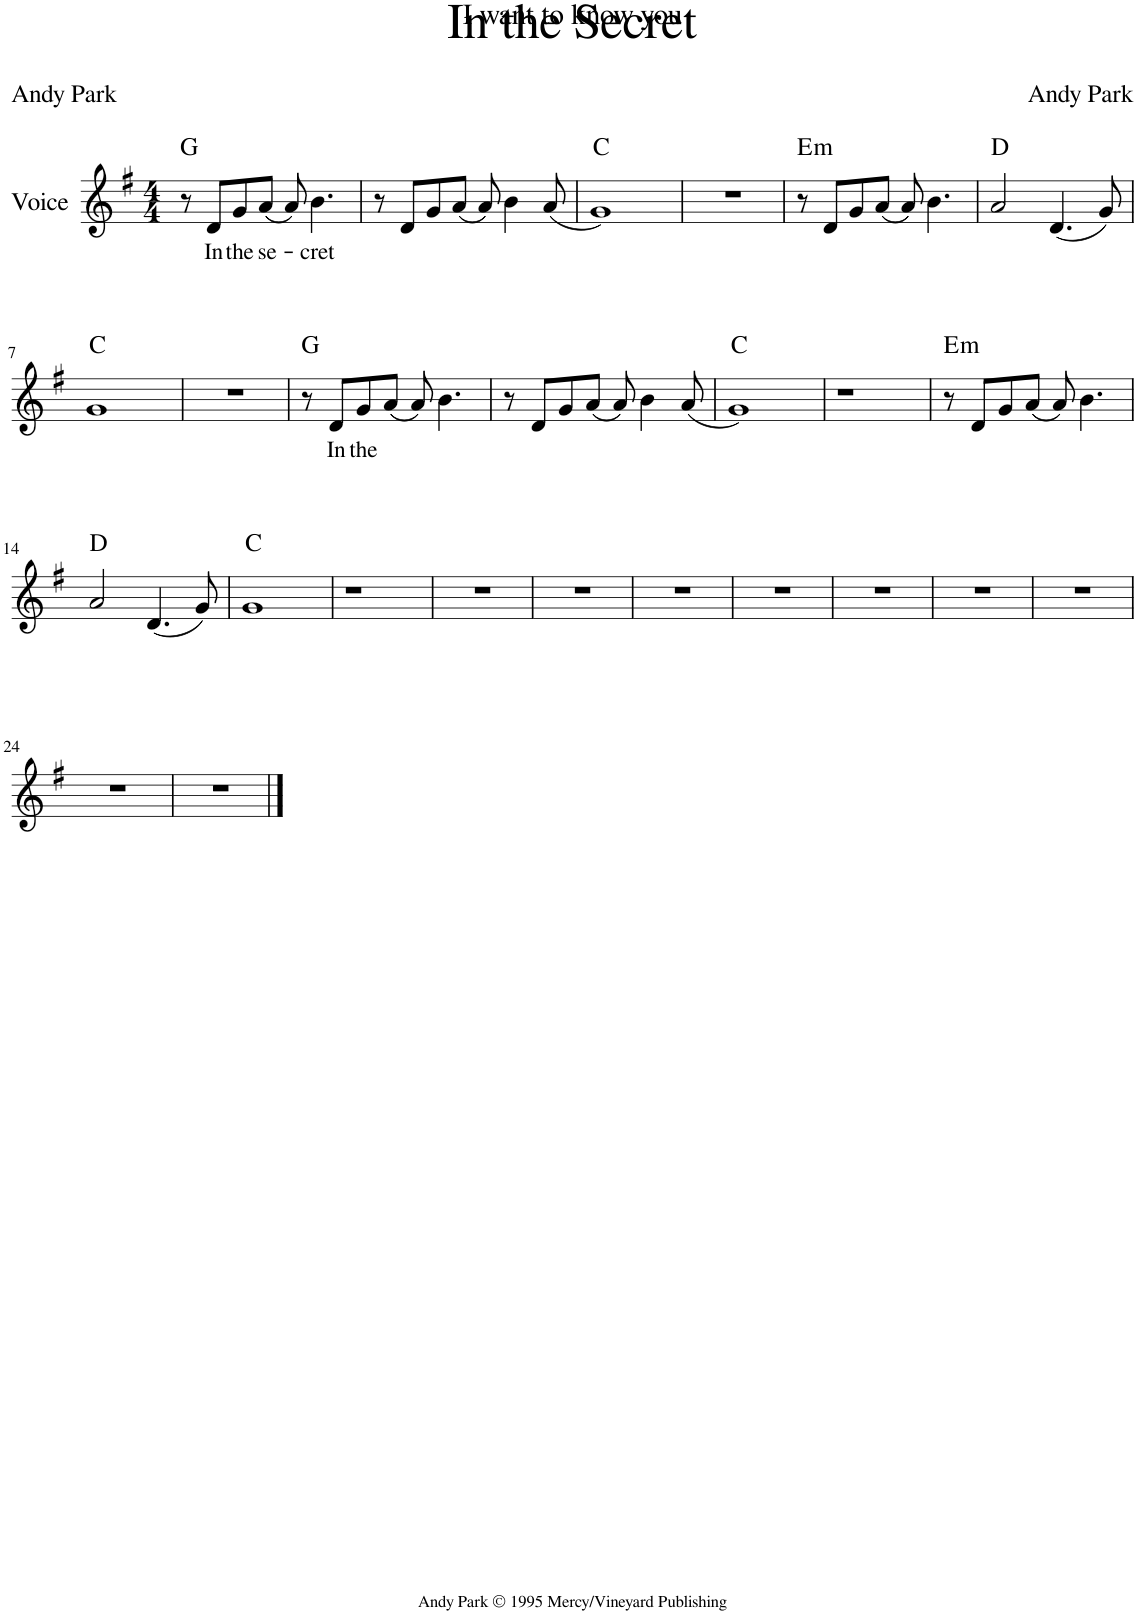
**kern	**text	**harte
*part1	*part1	*part1
*staff1	*staff1	*
*I"Voice	*	*
*clefG2	*	*
*k[f#]	*	*
*M4/4	*	*
=1	=1	=1
8r	.	G:maj
!	!LO:LY:b	!
8d/L	In	.
!	!LO:LY:b	!
8g/	the	.
!	!LO:LY:b	!
(8a/J	se-	.
8a/)	.	.
!	!LO:LY:b	!
4.b\	-cret	.
=2	=2	=2
8r	.	.
8d/L	.	.
8g/	.	.
(8a/J	.	.
8a/)	.	.
4b\	.	.
(8a/	.	.
=3	=3	=3
1g)	.	C:maj
=4	=4	=4
1r	.	.
=5	=5	=5
!	!	!LO:H:kt=m
8r	.	E:min
8d/L	.	.
8g/	.	.
(8a/J	.	.
8a/)	.	.
4.b\	.	.
=6	=6	=6
2a/	.	D:maj
(4.d/	.	.
8g/)	.	.
!!LO:LB:g=z
=7	=7	=7
1g	.	C:maj
=8	=8	=8
1r	.	.
=9	=9	=9
8r	.	G:maj
!	!LO:LY:b	!
8d/L	In	.
!	!LO:LY:b	!
8g/	the	.
(8a/J	.	.
8a/)	.	.
4.b\	.	.
=10	=10	=10
8r	.	.
8d/L	.	.
8g/	.	.
(8a/J	.	.
8a/)	.	.
4b\	.	.
(8a/	.	.
=11	=11	=11
1g)	.	C:maj
=12	=12	=12
1r	.	.
=13	=13	=13
!	!	!LO:H:kt=m
8r	.	E:min
8d/L	.	.
8g/	.	.
(8a/J	.	.
8a/)	.	.
4.b\	.	.
!!LO:LB:g=z
=14	=14	=14
2a/	.	D:maj
(4.d/	.	.
8g/)	.	.
=15	=15	=15
1g	.	C:maj
=16	=16	=16
1r	.	.
=17	=17	=17
1r	.	.
=18	=18	=18
1r	.	.
=19	=19	=19
1r	.	.
=20	=20	=20
1r	.	.
=21	=21	=21
1r	.	.
=22	=22	=22
1r	.	.
=23	=23	=23
1r	.	.
!!LO:LB:g=z
=24	=24	=24
1r	.	.
=25	=25	=25
1r	.	.
==	==	==
*-	*-	*-
